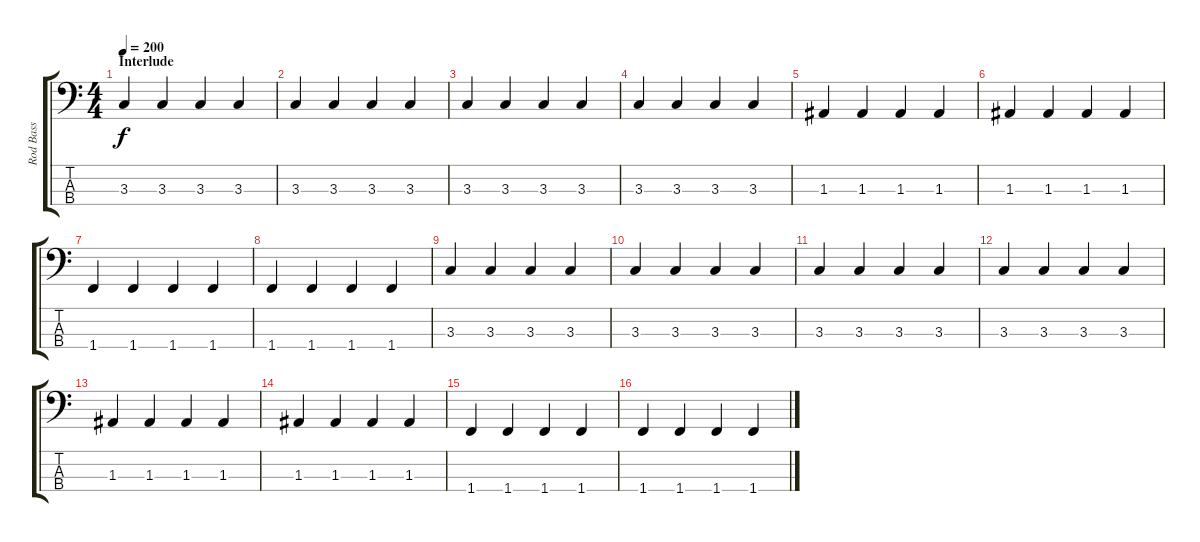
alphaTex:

\track ("Rod Bass" "Rod Bass") {instrument slapbass2}
\staff {score tabs}
\tuning (G2 D2 A1 E1) {hide}
\ts (4 4)
\section ("" "Interlude")
\tempo 200
\clef f4
\ks c
3.3.4{dy f} 3.3.4 3.3.4 3.3.4 |
3.3.4 3.3.4 3.3.4 3.3.4 |
3.3.4 3.3.4 3.3.4 3.3.4 |
3.3.4 3.3.4 3.3.4 3.3.4 |
1.3.4 1.3.4 1.3.4 1.3.4 |
1.3.4 1.3.4 1.3.4 1.3.4 |
1.4.4 1.4.4 1.4.4 1.4.4 |
1.4.4 1.4.4 1.4.4 1.4.4 |
3.3.4 3.3.4 3.3.4 3.3.4 |
3.3.4 3.3.4 3.3.4 3.3.4 |
3.3.4 3.3.4 3.3.4 3.3.4 |
3.3.4 3.3.4 3.3.4 3.3.4 |
1.3.4 1.3.4 1.3.4 1.3.4 |
1.3.4 1.3.4 1.3.4 1.3.4 |
1.4.4 1.4.4 1.4.4 1.4.4 |
1.4.4 1.4.4 1.4.4 1.4.4
